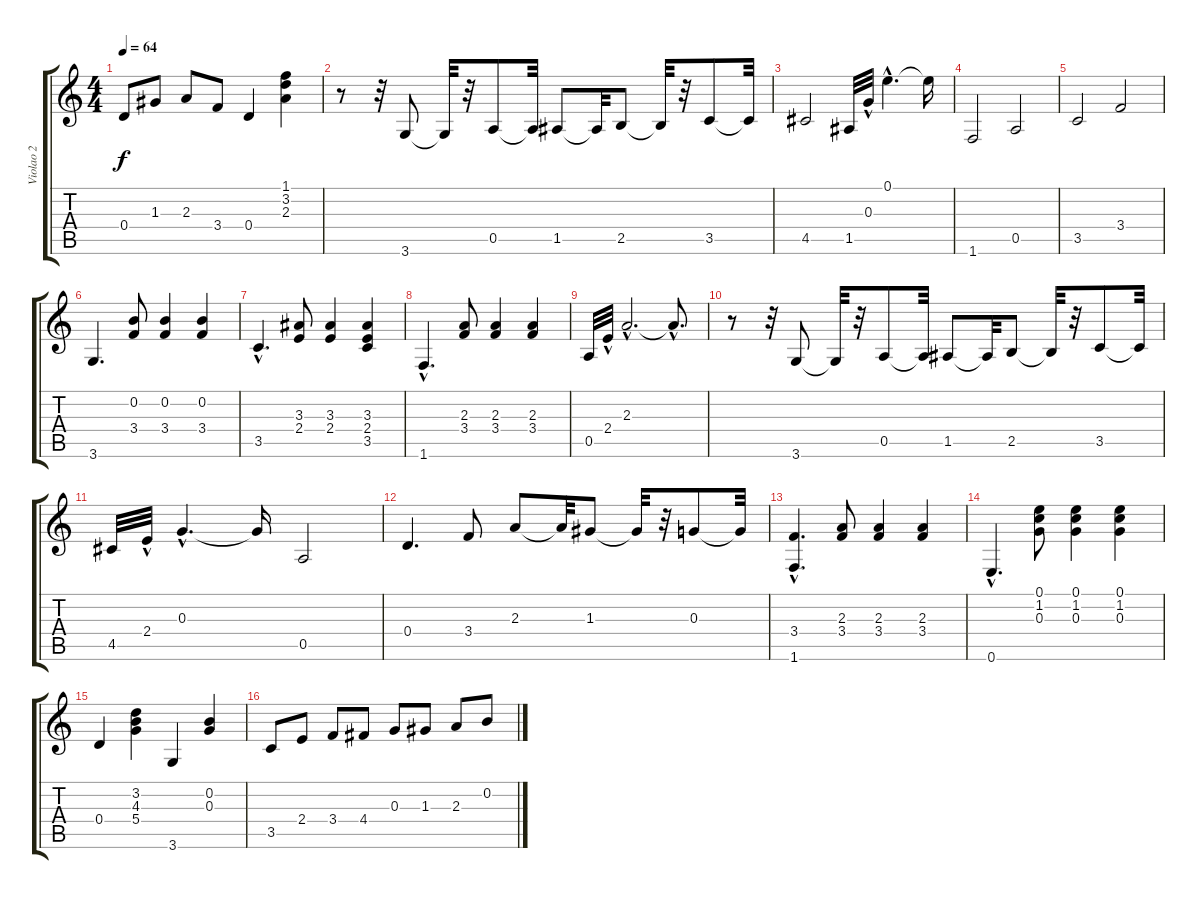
\track ("Violao 2" "Violao 2") {instrument acousticguitarnylon}
\staff {score tabs}
\tuning (E4 B3 G3 D3 A2 E2) {hide}
\ts (4 4)
\tempo 64
\clef g2
\ks c
0.4.8{dy f} 1.3.8 2.3.8 3.4.8 0.4.4 (1.1 3.2 2.3).4 |
r.8 r.32 3.6.8 3.6{t}.32 r.32 0.5.8 0.5{t}.32 1.5.8 1.5{t}.32 2.5.8 2.5{t}.32 r.32 3.5.8 3.5{t}.32 |
4.5.2 1.5.32 0.3{hac}.32 0.1{hac}.4{d} 0.1{t}.16 |
1.6.2 0.5.2 |
3.5.2 3.4.2 |
3.6.4{d} (0.2 3.4).8 (0.2 3.4).4 (0.2 3.4).4 |
3.5{hac}.4{d} (3.3 2.4).8 (3.3 2.4).4 (3.3 2.4 3.5).4 |
1.6{hac}.4{d} (2.3 3.4).8 (2.3 3.4).4 (2.3 3.4).4 |
0.5.32 2.4{hac}.32 2.3{hac}.2{d} 2.3{hac t}.8{d} |
r.8 r.32 3.6.8 3.6{t}.32 r.32 0.5.8 0.5{t}.32 1.5.8 1.5{t}.32 2.5.8 2.5{t}.32 r.32 3.5.8 3.5{t}.32 |
4.5.32 2.4{hac}.32 0.3{hac}.4{d} 0.3{t}.16 0.5.2 |
0.4.4{d} 3.4.8 2.3.8 2.3{t}.32 1.3.8 1.3{t}.32 r.32 0.3.8 0.3{t}.32 |
(3.4{hac} 1.6{hac}).4{d} (2.3 3.4).8 (2.3 3.4).4 (2.3 3.4).4 |
0.6{hac}.4{d} (0.1 1.2 0.3).8 (0.1 1.2 0.3).4 (0.1 1.2 0.3).4 |
0.4.4 (3.2 4.3 5.4).4 3.6.4 (0.2 0.3).4 |
3.5.8 2.4.8 3.4.8 4.4.8 0.3.8 1.3.8 2.3.8 0.2.8
